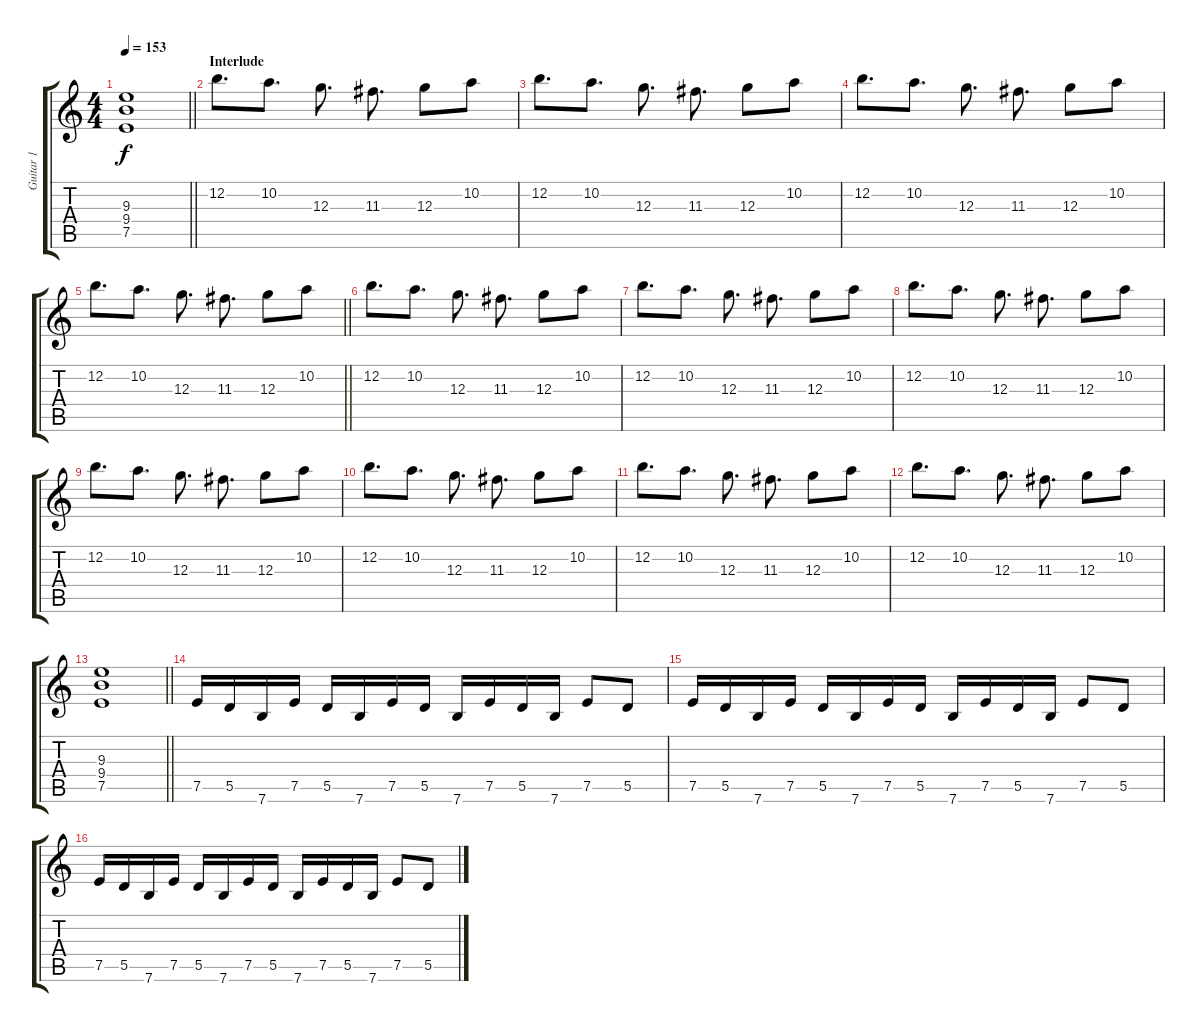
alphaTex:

\track ("Guitar 1" "Guitar 1") {instrument distortionguitar}
\staff {score tabs}
\tuning (E4 B3 G3 D3 A2 E2) {hide}
\ts (4 4)
\tempo 153
\clef g2
\barLineRight lightlight
\ks c
(9.3 9.4 7.5).1{dy f} |
\section ("" "Interlude")
12.2.8{d} 10.2.8{d} 12.3.8{d} 11.3.8{d} 12.3.8 10.2.8 |
12.2.8{d} 10.2.8{d} 12.3.8{d} 11.3.8{d} 12.3.8 10.2.8 |
12.2.8{d} 10.2.8{d} 12.3.8{d} 11.3.8{d} 12.3.8 10.2.8 |
\barLineRight lightlight
12.2.8{d} 10.2.8{d} 12.3.8{d} 11.3.8{d} 12.3.8 10.2.8 |
\section ("" "")
12.2.8{d} 10.2.8{d} 12.3.8{d} 11.3.8{d} 12.3.8 10.2.8 |
12.2.8{d} 10.2.8{d} 12.3.8{d} 11.3.8{d} 12.3.8 10.2.8 |
12.2.8{d} 10.2.8{d} 12.3.8{d} 11.3.8{d} 12.3.8 10.2.8 |
12.2.8{d} 10.2.8{d} 12.3.8{d} 11.3.8{d} 12.3.8 10.2.8 |
12.2.8{d} 10.2.8{d} 12.3.8{d} 11.3.8{d} 12.3.8 10.2.8 |
12.2.8{d} 10.2.8{d} 12.3.8{d} 11.3.8{d} 12.3.8 10.2.8 |
12.2.8{d} 10.2.8{d} 12.3.8{d} 11.3.8{d} 12.3.8 10.2.8 |
\barLineRight lightlight
(9.3 9.4 7.5).1 |
\section ("" "")
7.5.16 5.5.16 7.6.16 7.5.16 5.5.16 7.6.16 7.5.16 5.5.16 7.6.16 7.5.16 5.5.16 7.6.16 7.5.8 5.5.8 |
7.5.16 5.5.16 7.6.16 7.5.16 5.5.16 7.6.16 7.5.16 5.5.16 7.6.16 7.5.16 5.5.16 7.6.16 7.5.8 5.5.8 |
7.5.16 5.5.16 7.6.16 7.5.16 5.5.16 7.6.16 7.5.16 5.5.16 7.6.16 7.5.16 5.5.16 7.6.16 7.5.8 5.5.8
